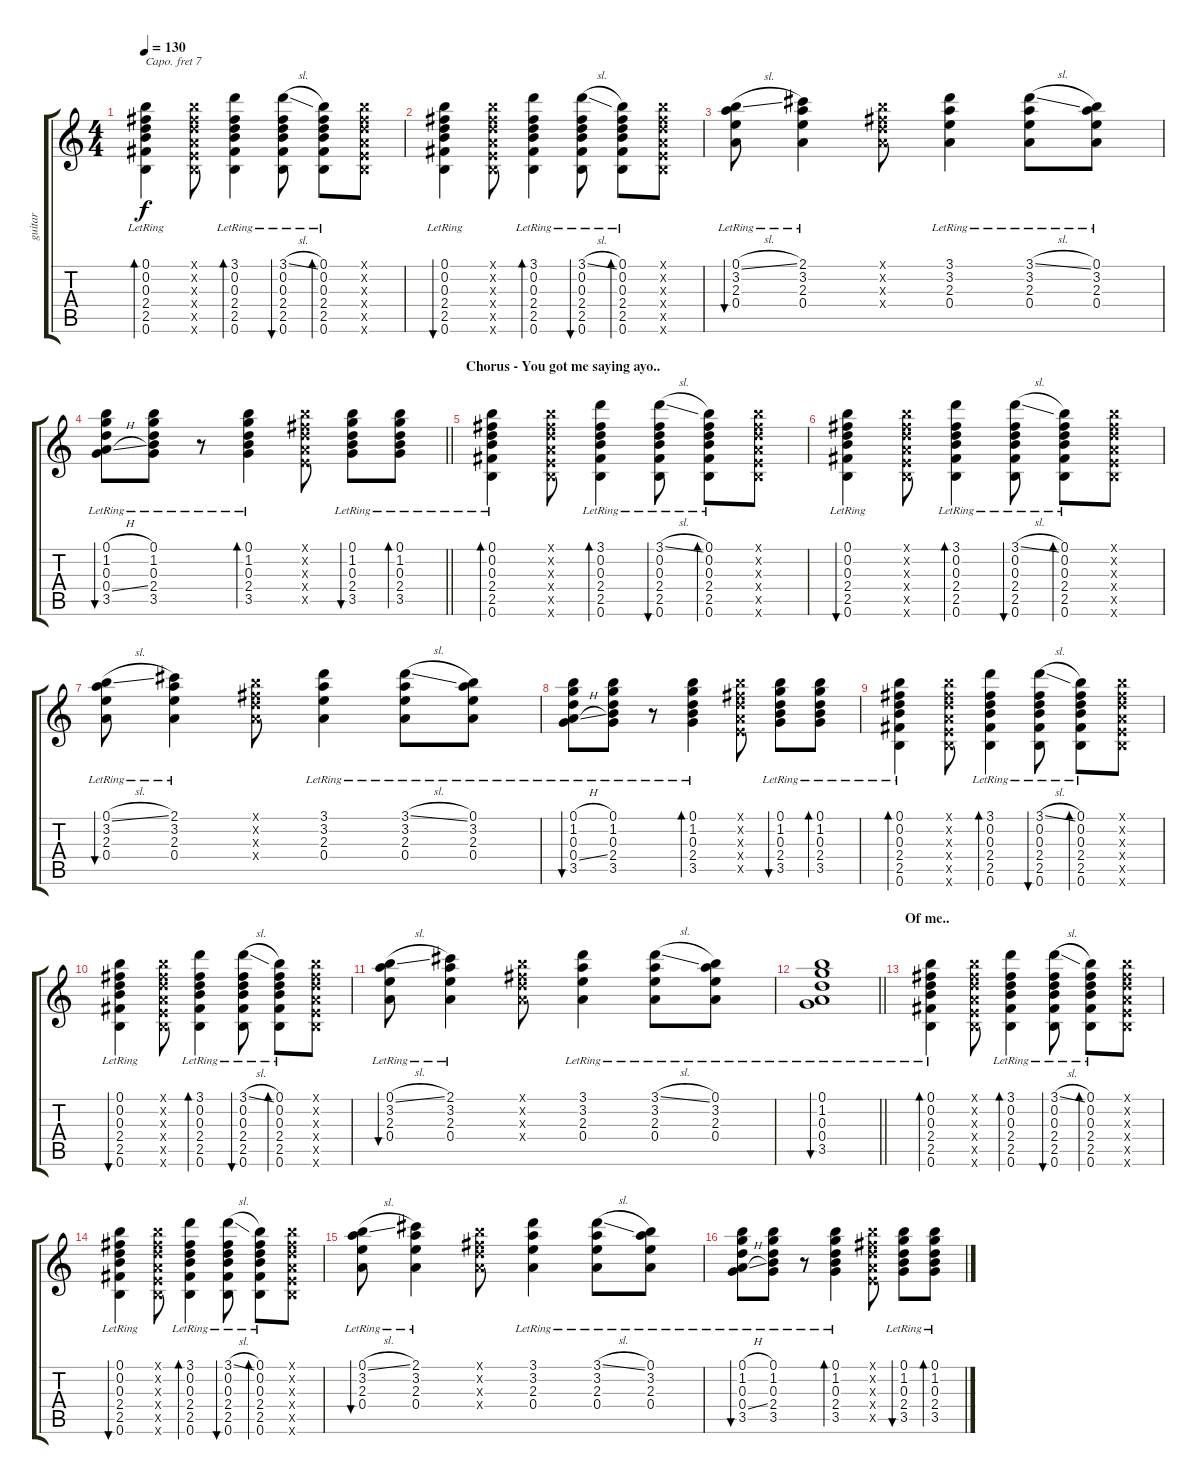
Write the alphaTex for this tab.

\track ("guitar" "guitar") {instrument acousticguitarnylon}
\staff {score tabs}
\capo 7
\tuning (E4 B3 G3 D3 A2 E2) {hide}
\ts (4 4)
\tempo 130
\clef g2
\ks c
(0.1{lr} 0.2 0.3 2.4 2.5 0.6).4{bd 60 dy f} (0.1{x} 0.2{x} 0.3{x} 0.4{x} 0.5{x} 0.6{x}).8 (3.1{lr} 0.2{lr} 0.3{lr} 2.4{lr} 2.5{lr} 0.6{lr}).4{bd 60} (3.1{sl lr} 0.2{lr} 0.3 2.4{lr} 2.5{lr} 0.6{lr}).8{bu 60} (0.1{lr} 0.2{lr} 0.3{lr} 2.4{lr} 2.5{lr} 0.6{lr}).8{bd 60} (0.1{x} 0.2{x} 0.3{x} 0.4{x} 0.5{x} 0.6{x}).8 |
(0.1{lr} 0.2 0.3 2.4 2.5 0.6).4{bu 60} (0.1{x} 0.2{x} 0.3{x} 0.4{x} 0.5{x} 0.6{x}).8 (3.1{lr} 0.2{lr} 0.3{lr} 2.4{lr} 2.5{lr} 0.6{lr}).4{bd 60} (3.1{sl lr} 0.2{lr} 0.3{lr} 2.4{lr} 2.5{lr} 0.6{lr}).8{bu 60} (0.1{lr} 0.2{lr} 0.3{lr} 2.4{lr} 2.5{lr} 0.6{lr}).8{bd 60} (0.1{x} 0.2{x} 0.3{x} 0.4{x} 0.5{x} 0.6{x}).8 |
(0.1{sl lr} 3.2{lr} 2.3{lr} 0.4).8{bu 60} (2.1{lr} 3.2{lr} 2.3{lr} 0.4).4 (0.1{x} 0.2{x} 0.3{x} 0.4{x}).8 (3.1{lr} 3.2 2.3{lr} 0.4{lr}).4 (3.1{sl lr} 3.2{lr} 2.3{lr} 0.4{lr}).8 (0.1{lr} 3.2{lr} 2.3{lr} 0.4{lr}).8 |
\barLineRight lightlight
(0.1{h lr} 1.2 0.3{lr} 0.4{sl lr} 3.5{lr}).8{bu 60} (0.1{lr} 1.2{lr} 0.3{lr} 2.4{lr} 3.5{lr}).8 r.8 (0.1{lr} 1.2{lr} 0.3{lr} 2.4{lr} 3.5{lr}).4{bd 60} (0.1{x} 0.2{x} 0.3{x} 0.4{x} 0.5{x}).8 (0.1{lr} 1.2{lr} 0.3{lr} 2.4{lr} 3.5{lr}).8{bu 60} (0.1{lr} 1.2{lr} 0.3{lr} 2.4{lr} 3.5{lr}).8{bd 60} |
\section ("" "Chorus - You got me saying ayo..")
(0.1{lr} 0.2 0.3 2.4 2.5 0.6).4{bd 60} (0.1{x} 0.2{x} 0.3{x} 0.4{x} 0.5{x} 0.6{x}).8 (3.1{lr} 0.2{lr} 0.3{lr} 2.4{lr} 2.5{lr} 0.6{lr}).4{bd 60} (3.1{sl lr} 0.2{lr} 0.3 2.4{lr} 2.5{lr} 0.6{lr}).8{bu 60} (0.1{lr} 0.2{lr} 0.3{lr} 2.4{lr} 2.5{lr} 0.6{lr}).8{bd 60} (0.1{x} 0.2{x} 0.3{x} 0.4{x} 0.5{x} 0.6{x}).8 |
(0.1{lr} 0.2 0.3 2.4 2.5 0.6).4{bu 60} (0.1{x} 0.2{x} 0.3{x} 0.4{x} 0.5{x} 0.6{x}).8 (3.1{lr} 0.2{lr} 0.3{lr} 2.4{lr} 2.5{lr} 0.6{lr}).4{bd 60} (3.1{sl lr} 0.2{lr} 0.3{lr} 2.4{lr} 2.5{lr} 0.6{lr}).8{bu 60} (0.1{lr} 0.2{lr} 0.3{lr} 2.4{lr} 2.5{lr} 0.6{lr}).8{bd 60} (0.1{x} 0.2{x} 0.3{x} 0.4{x} 0.5{x} 0.6{x}).8 |
(0.1{sl lr} 3.2{lr} 2.3{lr} 0.4).8{bu 60} (2.1{lr} 3.2{lr} 2.3{lr} 0.4).4 (0.1{x} 0.2{x} 0.3{x} 0.4{x}).8 (3.1{lr} 3.2 2.3{lr} 0.4{lr}).4 (3.1{sl lr} 3.2{lr} 2.3{lr} 0.4{lr}).8 (0.1{lr} 3.2{lr} 2.3{lr} 0.4{lr}).8 |
(0.1{h lr} 1.2 0.3{lr} 0.4{sl lr} 3.5{lr}).8{bu 60} (0.1{lr} 1.2{lr} 0.3{lr} 2.4{lr} 3.5{lr}).8 r.8 (0.1{lr} 1.2{lr} 0.3{lr} 2.4{lr} 3.5{lr}).4{bd 60} (0.1{x} 0.2{x} 0.3{x} 0.4{x} 0.5{x}).8 (0.1{lr} 1.2{lr} 0.3{lr} 2.4{lr} 3.5{lr}).8{bu 60} (0.1{lr} 1.2{lr} 0.3{lr} 2.4{lr} 3.5{lr}).8{bd 60} |
(0.1{lr} 0.2 0.3 2.4 2.5 0.6).4{bd 60} (0.1{x} 0.2{x} 0.3{x} 0.4{x} 0.5{x} 0.6{x}).8 (3.1{lr} 0.2{lr} 0.3{lr} 2.4{lr} 2.5{lr} 0.6{lr}).4{bd 60} (3.1{sl lr} 0.2{lr} 0.3 2.4{lr} 2.5{lr} 0.6{lr}).8{bu 60} (0.1{lr} 0.2{lr} 0.3{lr} 2.4{lr} 2.5{lr} 0.6{lr}).8{bd 60} (0.1{x} 0.2{x} 0.3{x} 0.4{x} 0.5{x} 0.6{x}).8 |
(0.1{lr} 0.2 0.3 2.4 2.5 0.6).4{bu 60} (0.1{x} 0.2{x} 0.3{x} 0.4{x} 0.5{x} 0.6{x}).8 (3.1{lr} 0.2{lr} 0.3{lr} 2.4{lr} 2.5{lr} 0.6{lr}).4{bd 60} (3.1{sl lr} 0.2{lr} 0.3{lr} 2.4{lr} 2.5{lr} 0.6{lr}).8{bu 60} (0.1{lr} 0.2{lr} 0.3{lr} 2.4{lr} 2.5{lr} 0.6{lr}).8{bd 60} (0.1{x} 0.2{x} 0.3{x} 0.4{x} 0.5{x} 0.6{x}).8 |
(0.1{sl lr} 3.2{lr} 2.3{lr} 0.4).8{bu 60} (2.1{lr} 3.2{lr} 2.3{lr} 0.4).4 (0.1{x} 0.2{x} 0.3{x} 0.4{x}).8 (3.1{lr} 3.2 2.3{lr} 0.4{lr}).4 (3.1{sl lr} 3.2{lr} 2.3{lr} 0.4{lr}).8 (0.1{lr} 3.2{lr} 2.3{lr} 0.4{lr}).8 |
\barLineRight lightlight
(0.1{lr} 1.2 0.3{lr} 0.4{lr} 3.5{lr}).1{bu 60} |
\section ("" "Of me..")
(0.1{lr} 0.2 0.3 2.4 2.5 0.6).4{bd 60} (0.1{x} 0.2{x} 0.3{x} 0.4{x} 0.5{x} 0.6{x}).8 (3.1{lr} 0.2{lr} 0.3{lr} 2.4{lr} 2.5{lr} 0.6{lr}).4{bd 60} (3.1{sl lr} 0.2{lr} 0.3 2.4{lr} 2.5{lr} 0.6{lr}).8{bu 60} (0.1{lr} 0.2{lr} 0.3{lr} 2.4{lr} 2.5{lr} 0.6{lr}).8{bd 60} (0.1{x} 0.2{x} 0.3{x} 0.4{x} 0.5{x} 0.6{x}).8 |
(0.1{lr} 0.2 0.3 2.4 2.5 0.6).4{bu 60} (0.1{x} 0.2{x} 0.3{x} 0.4{x} 0.5{x} 0.6{x}).8 (3.1{lr} 0.2{lr} 0.3{lr} 2.4{lr} 2.5{lr} 0.6{lr}).4{bd 60} (3.1{sl lr} 0.2{lr} 0.3{lr} 2.4{lr} 2.5{lr} 0.6{lr}).8{bu 60} (0.1{lr} 0.2{lr} 0.3{lr} 2.4{lr} 2.5{lr} 0.6{lr}).8{bd 60} (0.1{x} 0.2{x} 0.3{x} 0.4{x} 0.5{x} 0.6{x}).8 |
(0.1{sl lr} 3.2{lr} 2.3{lr} 0.4).8{bu 60} (2.1{lr} 3.2{lr} 2.3{lr} 0.4).4 (0.1{x} 0.2{x} 0.3{x} 0.4{x}).8 (3.1{lr} 3.2 2.3{lr} 0.4{lr}).4 (3.1{sl lr} 3.2{lr} 2.3{lr} 0.4{lr}).8 (0.1{lr} 3.2{lr} 2.3{lr} 0.4{lr}).8 |
(0.1{h lr} 1.2 0.3{lr} 0.4{sl lr} 3.5{lr}).8{bu 60} (0.1{lr} 1.2{lr} 0.3{lr} 2.4{lr} 3.5{lr}).8 r.8 (0.1{lr} 1.2{lr} 0.3{lr} 2.4{lr} 3.5{lr}).4{bd 60} (0.1{x} 0.2{x} 0.3{x} 0.4{x} 0.5{x}).8 (0.1{lr} 1.2{lr} 0.3{lr} 2.4{lr} 3.5{lr}).8{bu 60} (0.1{lr} 1.2{lr} 0.3{lr} 2.4{lr} 3.5{lr}).8{bd 60}
